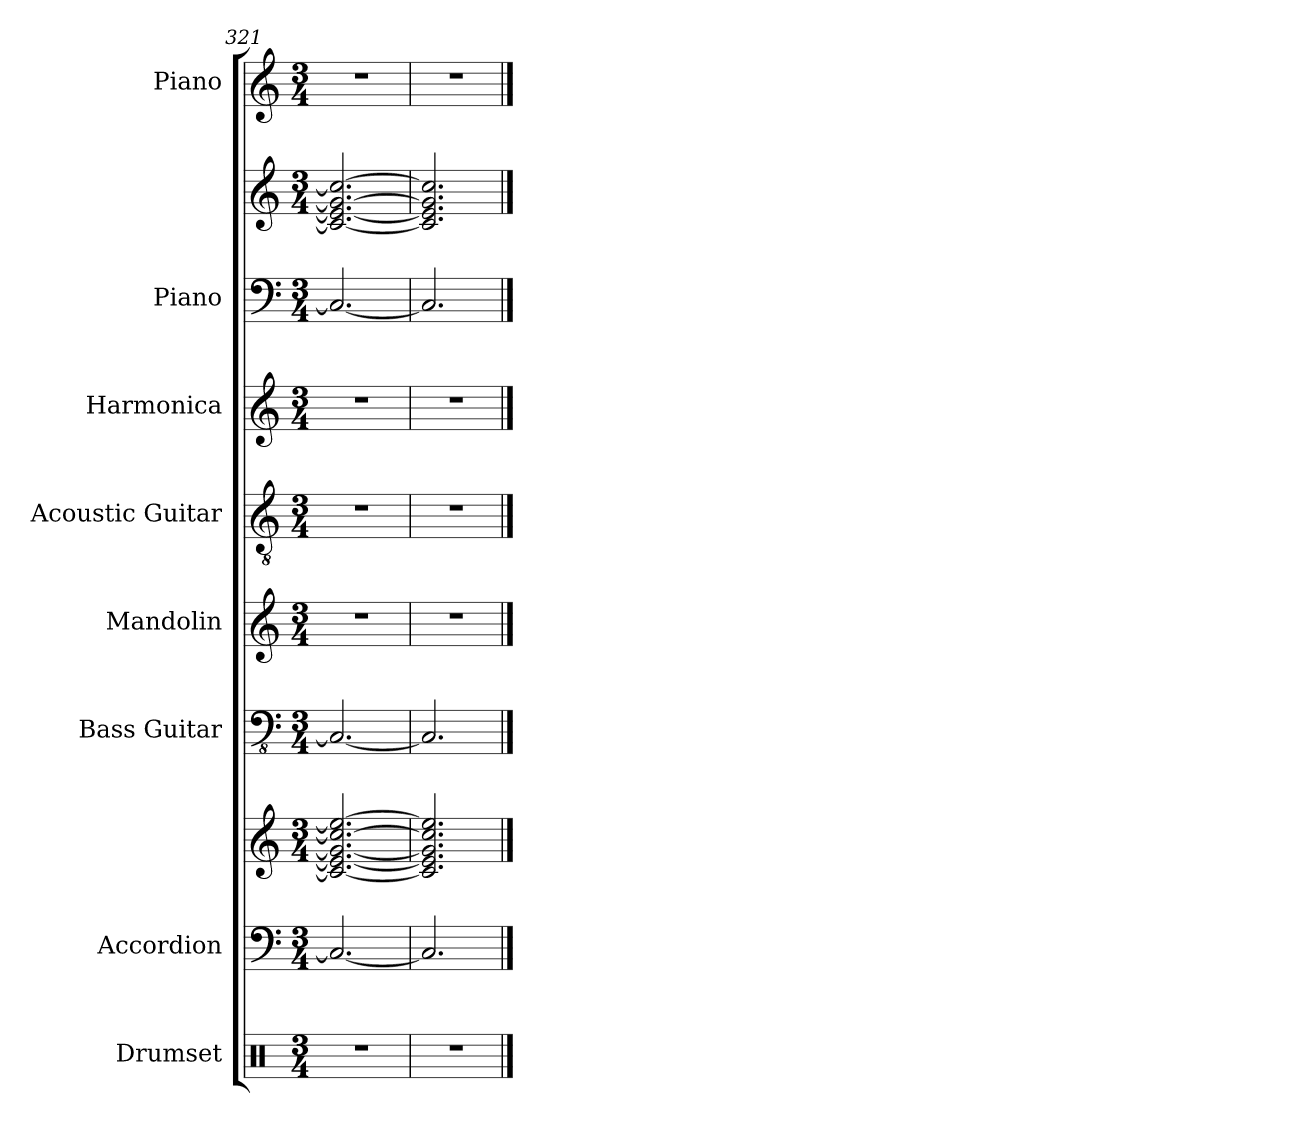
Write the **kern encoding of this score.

**kern	**kern	**kern	**kern	**kern	**kern	**kern	**kern	**kern	**kern
*part8	*part7	*part7	*part6	*part5	*part4	*part3	*part2	*part2	*part1
*staff10	*staff9	*staff8	*staff7	*staff6	*staff5	*staff4	*staff3	*staff2	*staff1
*I"Drumset	*I"Accordion	*	*I"Bass Guitar	*I"Mandolin	*I"Acoustic Guitar	*I"Harmonica	*I"Piano	*	*I"Piano
*I'Drs.	*I'Acc.	*	*I'B. Guit.	*I'Mdn.	*I'Guit.	*I'Harm.	*I'Pno.	*	*I'Pno.
*clefX	*clefF4	*clefG2	*clefFv4	*clefG2	*clefGv2	*clefG2	*clefF4	*clefG2	*clefG2
*k[]	*k[]	*k[]	*k[]	*k[]	*k[]	*k[]	*k[]	*k[]	*k[]
*M3/4	*M3/4	*M3/4	*M3/4	*M3/4	*M3/4	*M3/4	*M3/4	*M3/4	*M3/4
=321	=321	=321	=321	=321	=321	=321	=321	=321	=321
2.r	2.C/_	2.c/_ 2.e/_ 2.g/_ 2.cc/_ 2.ee/_	2.CC/_	2.r	2.r	2.r	2.C/_	2.c/_ 2.e/_ 2.g/_ 2.cc/_	2.r
=322	=322	=322	=322	=322	=322	=322	=322	=322	=322
2.r	2.C/]	2.c/] 2.e/] 2.g/] 2.cc/] 2.ee/]	2.CC/]	2.r	2.r	2.r	2.C/]	2.c/] 2.e/] 2.g/] 2.cc/]	2.r
==	==	==	==	==	==	==	==	==	==
*-	*-	*-	*-	*-	*-	*-	*-	*-	*-
